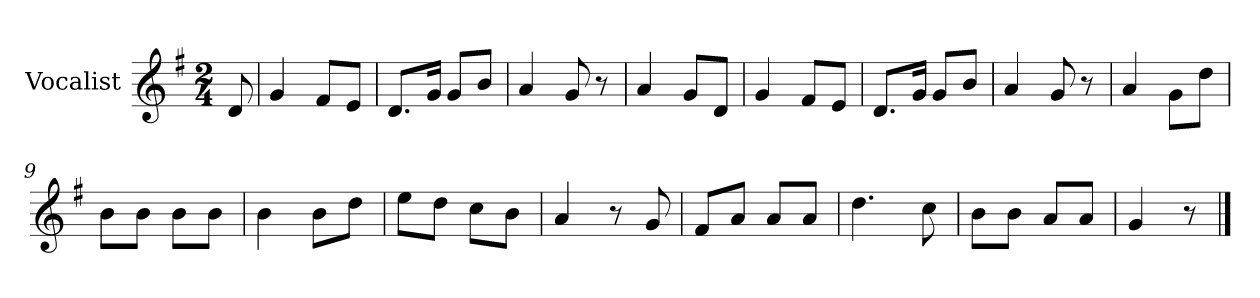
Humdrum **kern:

**kern
*part1
*staff1
*I"Vocalist
*k[f#]
*G:
*M2/4
=
8d
=1
4g
8f#L
8eJ
=2
8.dL
16gJk
8gL
8bJ
=3
4a
8g
8r
=4
4a
8gL
8dJ
=5
4g
8f#L
8eJ
=6
8.dL
16gJk
8gL
8bJ
=7
4a
8g
8r
=8
4a
8gL
8ddJ
=9
8bL
8bJ
8bL
8bJ
=10
4b
8bL
8ddJ
=11
8eeL
8ddJ
8ccL
8bJ
=12
4a
8r
8g
=13
8f#L
8aJ
8aL
8aJ
=14
4.dd
8cc
=15
8bL
8bJ
8aL
8aJ
=16
4g
8r
==
*-
